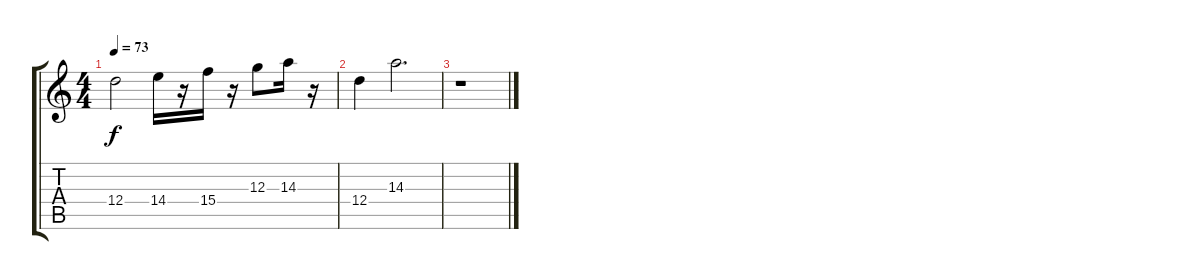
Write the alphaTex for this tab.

\track "" {instrument acousticguitarsteel}
\staff {score tabs}
\tuning (E4 B3 G3 D3 A2 E2) {hide}
\ts (4 4)
\tempo 73
\clef g2
\ks c
12.4.2{dy f} 14.4.16 r.16 15.4.16 r.16 12.3.8 14.3.16 r.16 |
12.4.4 14.3.2{d} |
r.1
